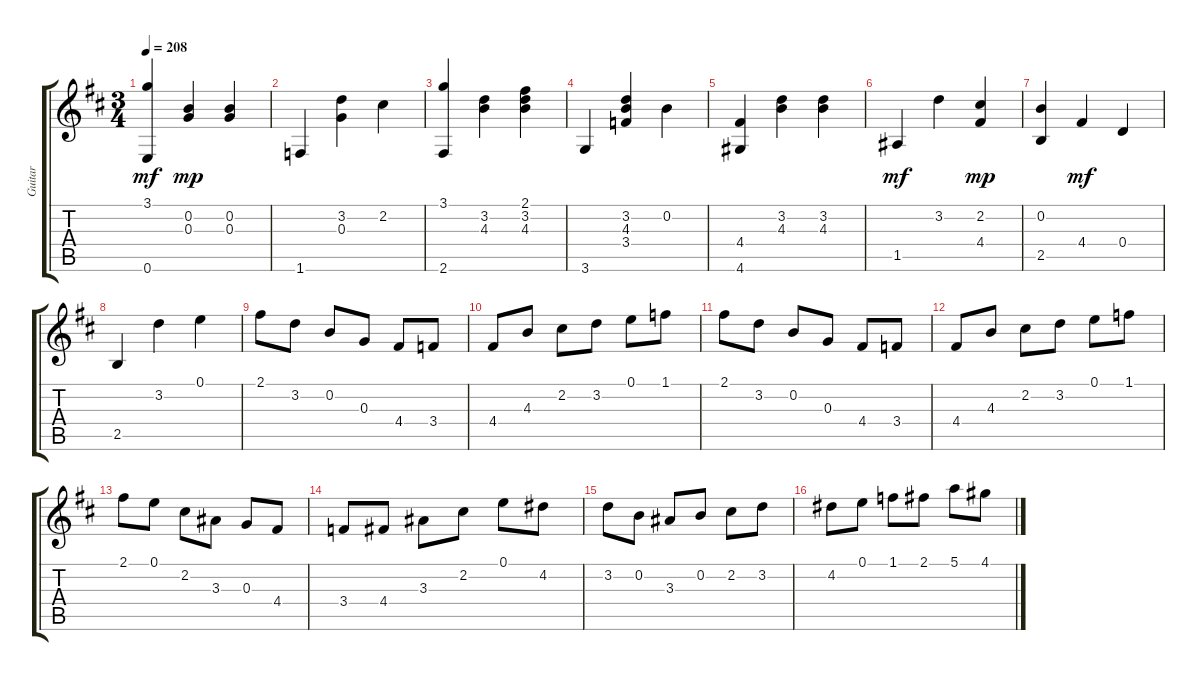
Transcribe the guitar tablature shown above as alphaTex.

\track ("Guitar" "Guitar") {instrument acousticguitarnylon}
\staff {score tabs}
\tuning (E4 B3 G3 D3 A2 E2) {hide}
\ts (3 4)
\tempo 208
\clef g2
\ks d
(3.1 0.6).4{dy mf} (0.2 0.3).4{dy mp volume 14} (0.2 0.3).4{volume 13} |
1.6.4{volume 14} (3.2 0.3).4 2.2.4 |
(3.1 2.6).4 (3.2 4.3).4 (2.1 3.2 4.3).4 |
3.6.4 (3.2 4.3 3.4).4 0.2.4 |
(4.4 4.6).4 (3.2 4.3).4 (3.2 4.3).4 |
1.5.4{dy mf volume 12} 3.2.4 (2.2 4.4).4{dy mp volume 14} |
(0.2 2.5).4{volume 12} 4.4.4{dy mf volume 14} 0.4.4{volume 13} |
2.5.4{volume 12} 3.2.4 0.1.4{volume 14} |
2.1.8 3.2.8 0.2.8 0.3.8 4.4.8 3.4.8 |
4.4.8 4.3.8 2.2.8 3.2.8 0.1.8 1.1.8 |
2.1.8 3.2.8 0.2.8 0.3.8 4.4.8 3.4.8 |
4.4.8 4.3.8 2.2.8 3.2.8 0.1.8 1.1.8 |
2.1.8 0.1.8 2.2.8 3.3.8 0.3.8 4.4.8 |
3.4.8 4.4.8 3.3.8 2.2.8 0.1.8 4.2.8 |
3.2.8 0.2.8 3.3.8 0.2.8 2.2.8 3.2.8 |
4.2.8 0.1.8 1.1.8 2.1.8 5.1.8 4.1.8
